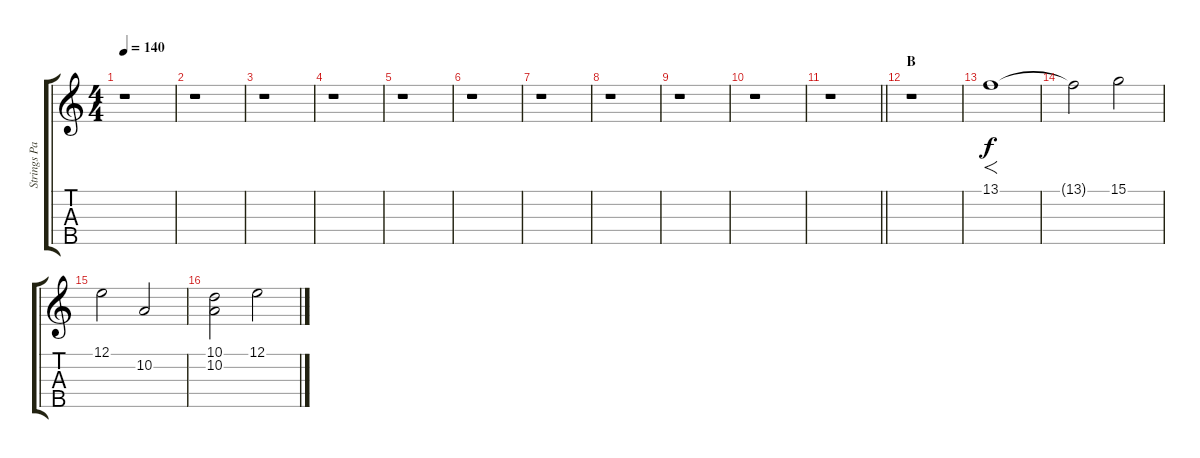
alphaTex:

\track ("Strings Pad I" "Strings Pa") {instrument stringensemble2}
\staff {score tabs}
\tuning (E4 B3 G3 D3 A2) {hide}
\ts (4 4)
\tempo 140
\clef g2
\ks c
r.1{dy f} |
r.1 |
r.1 |
r.1 |
r.1 |
r.1 |
r.1 |
r.1 |
r.1 |
r.1 |
\barLineRight lightlight
r.1 |
\section ("" "B")
r.1 |
13.1.1{f} |
13.1{t}.2 15.1.2 |
12.1.2 10.2.2 |
(10.1 10.2).2 12.1.2
